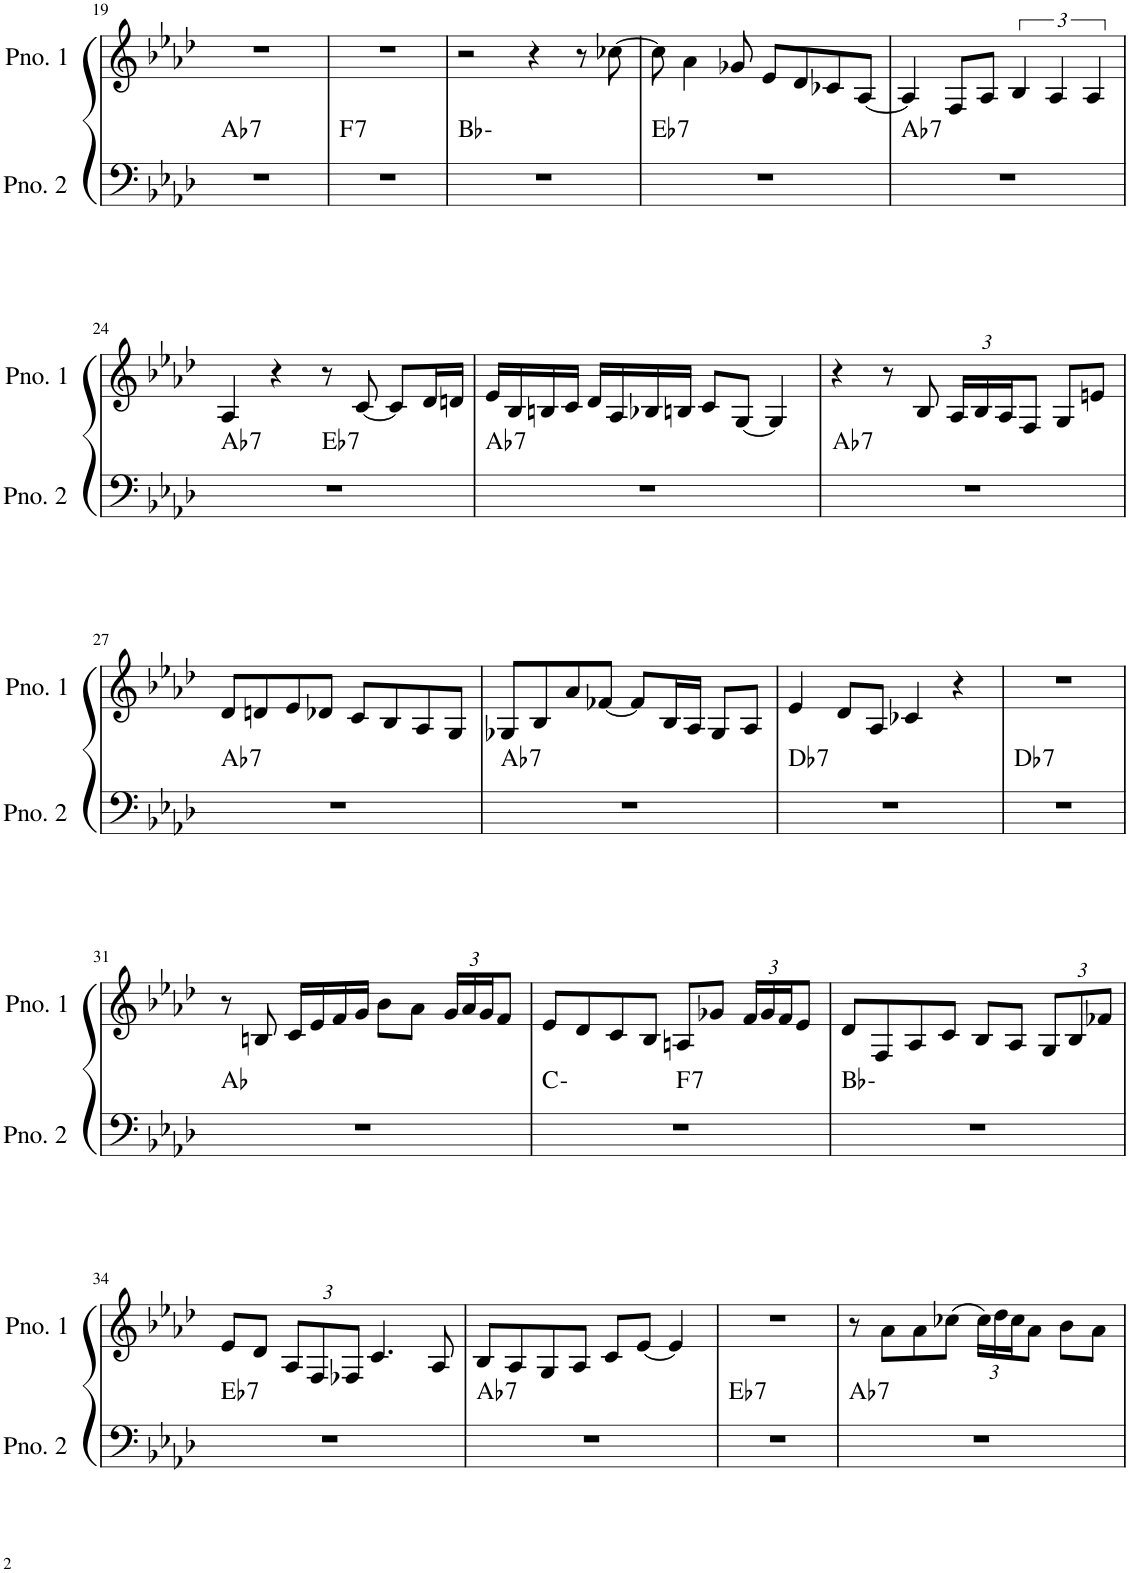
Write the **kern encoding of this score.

**kern	**harte	**kern
*part2	*part2	*part1
*staff2	*	*staff1
*I"ピアノ 2	*	*I"ピアノ 1
!!LO:PB:g=z
*clefF4	*	*clefG2
*k[b-e-a-d-]	*	*k[b-e-a-d-]
*M4/4	*	*M4/4
=19	=19	=19
!	!LO:H:kt=7	!
1r	Ab:7	1r
=20	=20	=20
!	!LO:H:kt=7	!
1r	F:7	1r
=21	=21	=21
1r	Bb:min	2r
.	.	4r
.	.	8r
.	.	[8cc-X\
=22	=22	=22
!	!LO:H:kt=7	!
1r	Eb:7	8cc-\]
.	.	4a-\
.	.	8g-X/
.	.	8e-/L
.	.	8d-/
.	.	8c-X/
.	.	[8A-/J
=23	=23	=23
!	!LO:H:kt=7	!
1r	Ab:7	4A-/]
.	.	8F/L
.	.	8A-/J
.	.	6B-/
.	.	6A-/
.	.	6A-/
!!LO:LB:g=z
=24	=24	=24
!	!LO:H:kt=7	!
*^	*	*
1r	2ryy	Ab:7	4A-/
.	.	.	4r
!	!	!LO:H:kt=7	!
.	2ryy	Eb:7	8r
.	.	.	[8c/
.	.	.	8c/L]
.	.	.	16d-/L
.	.	.	16dn/JJ
=25	=25	=25	=25
!	!	!LO:H:kt=7	!
*v	*v	*	*
1r	Ab:7	16e-/LL
.	.	16B-/
.	.	16Bn/
.	.	16c/JJ
.	.	16d-/LL
.	.	16A-/
.	.	16B-X/
.	.	16Bn/JJ
.	.	8c/L
.	.	[8G/J
.	.	4G/]
=26	=26	=26
!	!LO:H:kt=7	!
1r	Ab:7	4r
.	.	8r
.	.	8B-/
*	*	*Xbrackettup
.	.	24A-/LL
.	.	24B-/
.	.	24A-/J
.	.	8F/J
.	.	8G/L
.	.	8en/J
!!LO:LB:g=z
=27	=27	=27
!	!LO:H:kt=7	!
1r	Ab:7	8d-/L
.	.	8dn/
.	.	8e-/
.	.	8d-X/J
.	.	8c/L
.	.	8B-/
.	.	8A-/
.	.	8G/J
=28	=28	=28
!	!LO:H:kt=7	!
1r	Ab:7	8G-X/L
.	.	8B-/
.	.	8a-/
.	.	[8f-X/J
.	.	8f-/L]
.	.	16B-/L
.	.	16A-/JJ
.	.	8G-/L
.	.	8A-/J
=29	=29	=29
!	!LO:H:kt=7	!
1r	Db:7	4e-/
.	.	8d-/L
.	.	8A-/J
.	.	4c-X/
.	.	4r
=30	=30	=30
!	!LO:H:kt=7	!
1r	Db:7	1r
!!LO:LB:g=z
=31	=31	=31
1r	Ab:maj	8r
.	.	8Bn/
.	.	16c/LL
.	.	16e-/
.	.	16f/
.	.	16g/JJ
.	.	8b-\L
.	.	8a-\J
.	.	24g/LL
.	.	24a-/
.	.	24g/J
.	.	8f/J
=32	=32	=32
*^	*	*
1r	2ryy	C:min	8e-/L
.	.	.	8d-/
.	.	.	8c/
.	.	.	8B-/J
!	!	!LO:H:kt=7	!
.	2ryy	F:7	8An/L
.	.	.	8g-X/J
.	.	.	24f/LL
.	.	.	24g-/
.	.	.	24f/J
.	.	.	8e-/J
*v	*v	*	*
=33	=33	=33
1r	Bb:min	8d-/L
.	.	8F/
.	.	8A-/
.	.	8c/J
.	.	8B-/L
.	.	8A-/J
.	.	12G/L
.	.	12B-/
.	.	12f-X/J
!!LO:LB:g=z
=34	=34	=34
!	!LO:H:kt=7	!
1r	Eb:7	8e-/L
.	.	8d-/J
.	.	12A-/L
.	.	12F/
.	.	12F-X/J
.	.	4.c/
.	.	8A-/
=35	=35	=35
!	!LO:H:kt=7	!
1r	Ab:7	8B-/L
.	.	8A-/
.	.	8G/
.	.	8A-/J
.	.	8c/L
.	.	[8e-/J
.	.	4e-/]
=36	=36	=36
!	!LO:H:kt=7	!
1r	Eb:7	1r
=37	=37	=37
!	!LO:H:kt=7	!
1r	Ab:7	8r
.	.	8a-\L
.	.	8a-\
.	.	(8cc-X\J
.	.	24cc-\LL)
.	.	24dd-\
.	.	24cc-\J
.	.	8a-\J
.	.	8b-\L
.	.	8a-\J
=	=	=
*-	*-	*-
